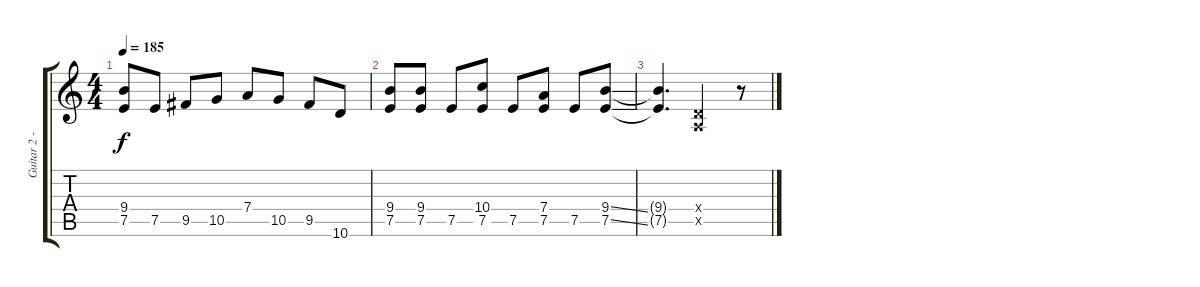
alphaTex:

\track ("Guitar 2 - Smith" "Guitar 2 -") {instrument overdrivenguitar}
\staff {score tabs}
\tuning (E4 B3 G3 D3 A2 E2) {hide}
\ts (4 4)
\tempo 185
\clef g2
\ks c
(9.4{t} 7.5{t}).8{dy f} 7.5.8 9.5.8 10.5.8 7.4.8 10.5.8 9.5.8 10.6.8 |
(9.4 7.5).8 (9.4 7.5).8 7.5.8 (10.4 7.5).8 7.5.8 (7.4 7.5).8 7.5.8 (9.4{ss} 7.5{ss}).8 |
(9.4{t} 7.5{t}).4{d} (0.4{x} 0.5{x}).2 r.8
